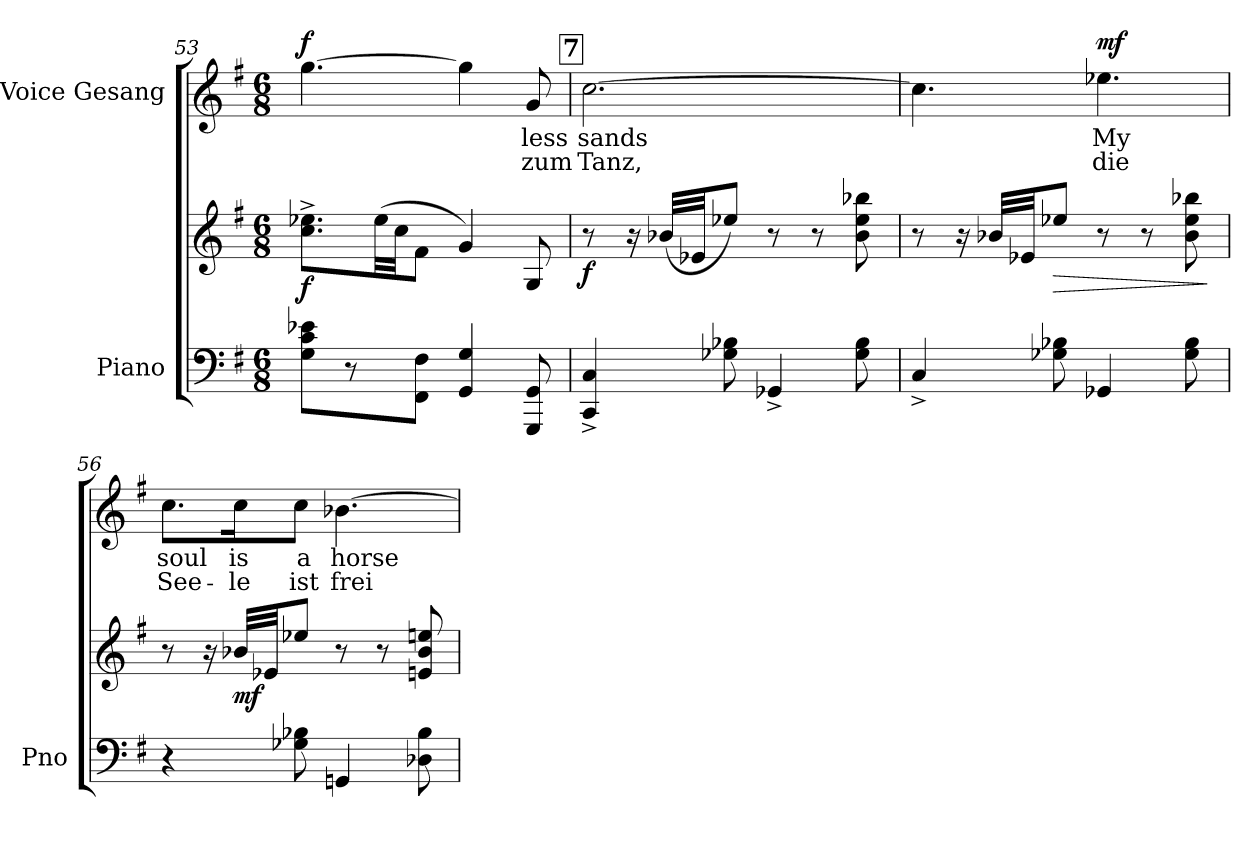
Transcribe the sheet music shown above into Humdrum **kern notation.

**kern	**kern	**dynam	**kern	**text	**text	**dynam
*part2	*part2	*part2	*part1	*part1	*part1	*part1
*staff3	*staff2	*staff2/3	*staff1	*staff1	*staff1	*staff1
*I"Piano	*	*	*I"Voice Gesang	*	*	*
*I'Pno	*	*	*	*	*	*
*clefF4	*clefG2	*	*clefG2	*	*	*
*k[f#]	*k[f#]	*	*k[f#]	*	*	*
*M6/8	*M6/8	*	*M6/8	*	*	*
=53	=53	=53	=53	=53	=53	=53
!	!	!LO:DY:b	!	!	!	!LO:DY:a
8G\ 8c\ 8e-X\L	8.cc\^ 8.ee-X\^L	f	[4.gg\	.	.	f
8r	.	.	.	.	.	.
.	(>32ee-\LL	.	.	.	.	.
.	32cc\JJ	.	.	.	.	.
8FF#\ 8F#\J	8f#\J	.	.	.	.	.
4GG/ 4G/	4g/)	.	4gg\]	.	.	.
!	!	!	!	!LO:LY:b	!LO:LY:b	!
8GGG/ 8GG/	8G/	.	8g/	-less	zum	.
!!LO:LB:g=z
!!LO:REH:place=s1:a:B:fs=14:t=7
=54	=54	=54	=54	=54	=54	=54
!	!	!LO:DY:b	!	!LO:LY:b	!LO:LY:b	!
4CC/^ 4C/^	8r	f	[2.cc\	sands	Tanz,	.
.	16r	.	.	.	.	.
.	(<32b-X/LLL	.	.	.	.	.
.	32e-X/JJ	.	.	.	.	.
8G-X\ 8B-X\	8ee-X/J)	.	.	.	.	.
4GG-X^/	8r	.	.	.	.	.
.	8r	.	.	.	.	.
8G-\ 8B-\	8b-\ 8ee-\ 8bb-X\	.	.	.	.	.
=55	=55	=55	=55	=55	=55	=55
4C^/	8r	.	4.cc\]	.	.	.
.	16r	.	.	.	.	.
.	32b-X/LLL	.	.	.	.	.
.	32e-X/JJ	.	.	.	.	.
!	!	!LO:HP:b	!	!	!	!
8G-X\ 8B-X\	8ee-X/J	>	.	.	.	.
!	!	!	!	!LO:LY:b	!LO:LY:b	!LO:DY:a
4GG-X/	8r	.	4.ee-X\	My	die	mf
.	8r	.	.	.	.	.
8G-\ 8B-\	8b-\ 8ee-\ 8bb-X\	.	.	.	.	.
.	.	]	.	.	.	.
=56	=56	=56	=56	=56	=56	=56
!	!	!	!	!LO:LY:b	!LO:LY:b	!
4r	8r	.	8.cc\L	soul	See-	.
.	16r	.	.	.	.	.
!	!	!LO:DY:b	!	!LO:LY:b	!LO:LY:b	!
.	32b-X/LLL	mf	16cc\K	is	-le	.
.	32e-X/JJ	.	.	.	.	.
!	!	!	!	!LO:LY:b	!LO:LY:b	!
8G-X\ 8B-X\	8ee-X/J	.	8cc\J	a	ist	.
!	!	!	!	!LO:LY:b	!LO:LY:b	!
4GGn/	8r	.	[4.b-X\	horse	frei	.
.	8r	.	.	.	.	.
8D-X\ 8B-\	8en/ 8b-/ 8een/	.	.	.	.	.
=	=	=	=	=	=	=
*-	*-	*-	*-	*-	*-	*-
